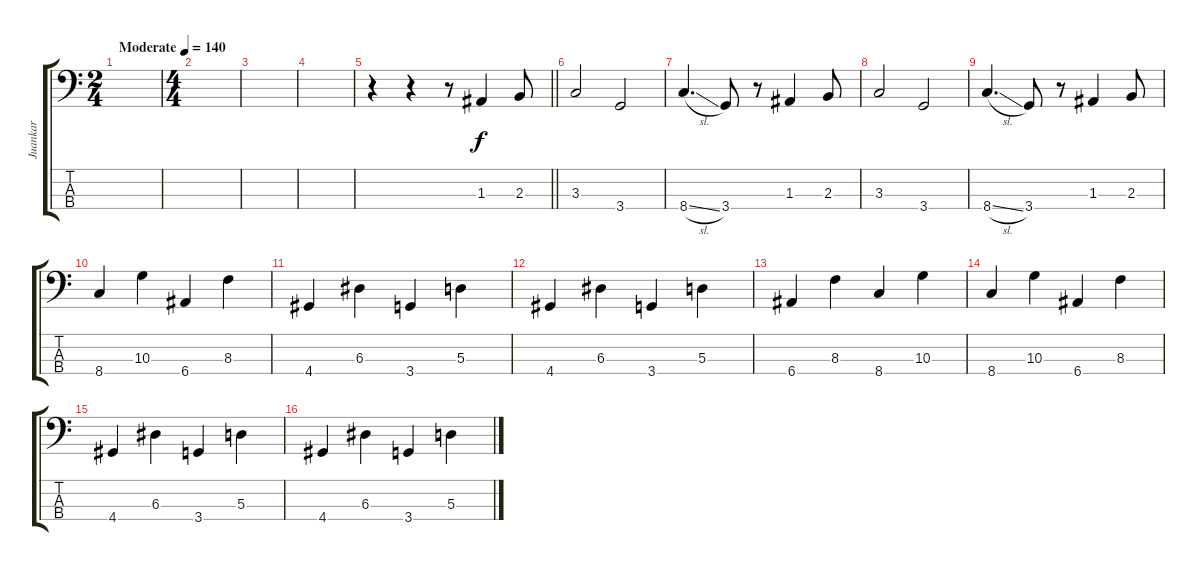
\track ("Juankar" "Juankar") {instrument electricbassfinger}
\staff {score tabs}
\tuning (G2 D2 A1 E1) {hide}
\ts (2 4)
\tempo (140 "Moderate")
\clef f4
\ks c
|
\ts (4 4)
|
|
|
\barLineRight lightlight
r.4 r.4 r.8 1.3.4 2.3.8 |
3.3.2 3.4.2 |
8.4{sl}.4{d} 3.4.8 r.8 1.3.4 2.3.8 |
3.3.2 3.4.2 |
8.4{sl}.4{d} 3.4.8 r.8 1.3.4 2.3.8 |
8.4.4 10.3.4 6.4.4 8.3.4 |
4.4.4 6.3.4 3.4.4 5.3.4 |
4.4.4 6.3.4 3.4.4 5.3.4 |
6.4.4 8.3.4 8.4.4 10.3.4 |
8.4.4 10.3.4 6.4.4 8.3.4 |
4.4.4 6.3.4 3.4.4 5.3.4 |
4.4.4 6.3.4 3.4.4 5.3.4
